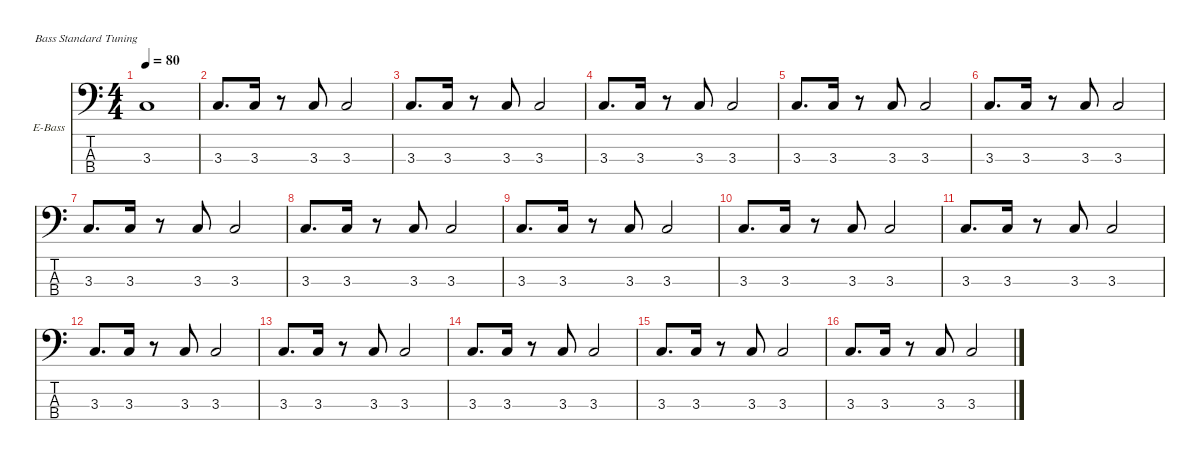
\hideDynamics
\bracketExtendMode nobrackets
\firstSystemTrackNameOrientation horizontal
\otherSystemsTrackNameOrientation horizontal
\track ("Bass" "E-Bass") {instrument electricbassfinger}
\staff {score tabs}
\tuning (G2 D2 A1 E1)
\ts (4 4)
\tempo 80
\clef f4
\ks c
3.3.1{dy f beam Up} |
3.3.8{d beam Up} 3.3.16{dy mp beam Up} r.8{beam Up} 3.3.8{dy f beam Up} 3.3.2{beam Up} |
3.3.8{d beam Up} 3.3.16{dy mp beam Up} r.8{beam Up} 3.3.8{dy f beam Up} 3.3.2{beam Up} |
3.3.8{d beam Up} 3.3.16{dy mp beam Up} r.8{beam Up} 3.3.8{dy f beam Up} 3.3.2{beam Up} |
3.3.8{d beam Up} 3.3.16{dy mp beam Up} r.8{beam Up} 3.3.8{dy f beam Up} 3.3.2{beam Up} |
3.3.8{d beam Up} 3.3.16{dy mp beam Up} r.8{beam Up} 3.3.8{dy f beam Up} 3.3.2{beam Up} |
3.3.8{d beam Up} 3.3.16{dy mp beam Up} r.8{beam Up} 3.3.8{dy f beam Up} 3.3.2{beam Up} |
3.3.8{d beam Up} 3.3.16{dy mp beam Up} r.8{beam Up} 3.3.8{dy f beam Up} 3.3.2{beam Up} |
3.3.8{d beam Up} 3.3.16{dy mp beam Up} r.8{beam Up} 3.3.8{dy f beam Up} 3.3.2{beam Up} |
3.3.8{d beam Up} 3.3.16{dy mp beam Up} r.8{beam Up} 3.3.8{dy f beam Up} 3.3.2{beam Up} |
3.3.8{d beam Up} 3.3.16{dy mp beam Up} r.8{beam Up} 3.3.8{dy f beam Up} 3.3.2{beam Up} |
3.3.8{d beam Up} 3.3.16{dy mp beam Up} r.8{beam Up} 3.3.8{dy f beam Up} 3.3.2{beam Up} |
3.3.8{d beam Up} 3.3.16{dy mp beam Up} r.8{beam Up} 3.3.8{dy f beam Up} 3.3.2{beam Up} |
3.3.8{d beam Up} 3.3.16{dy mp beam Up} r.8{beam Up} 3.3.8{dy f beam Up} 3.3.2{beam Up} |
3.3.8{d beam Up} 3.3.16{dy mp beam Up} r.8{beam Up} 3.3.8{dy f beam Up} 3.3.2{beam Up} |
3.3.8{d beam Up} 3.3.16{dy mp beam Up} r.8{beam Up} 3.3.8{dy f beam Up} 3.3.2{beam Up}
